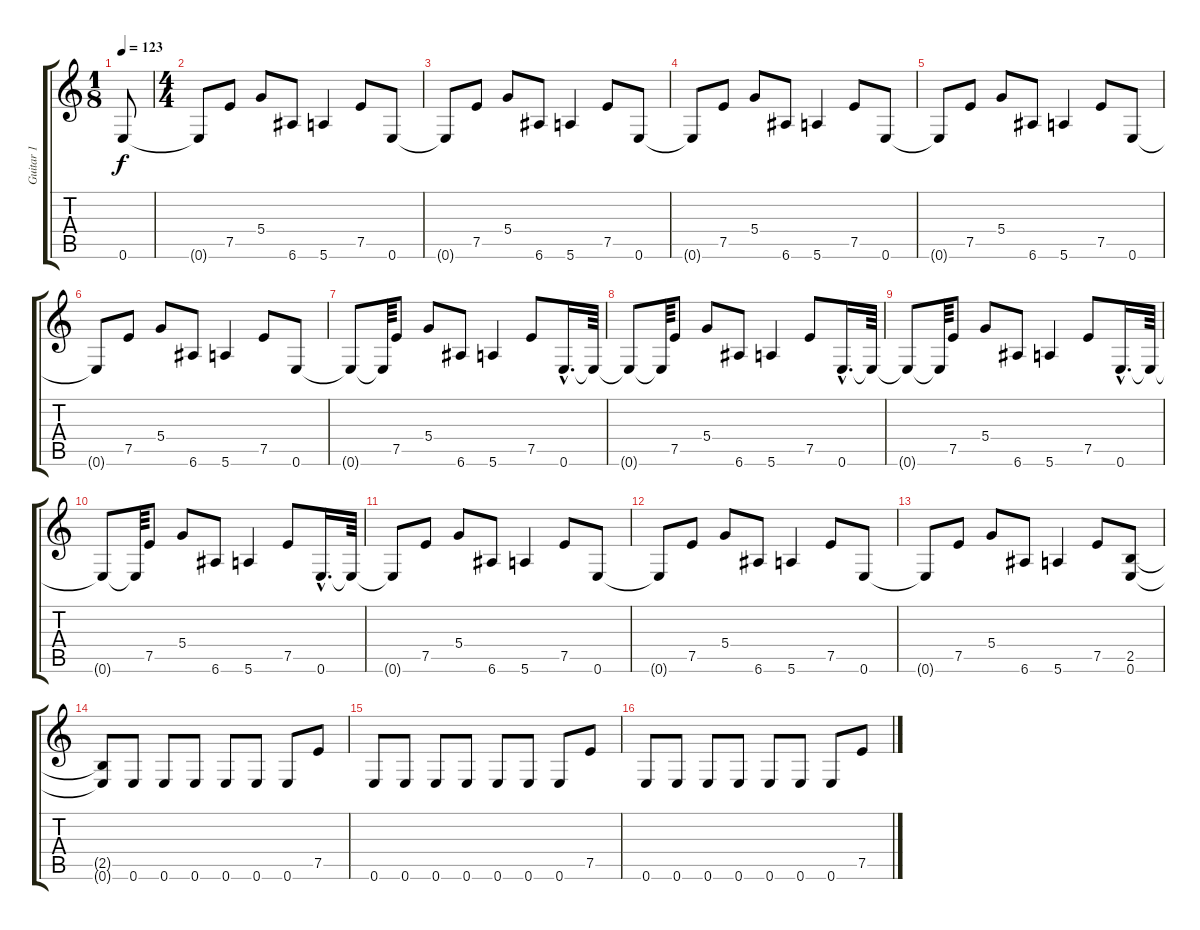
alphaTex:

\track ("Guitar 1" "Guitar 1") {instrument electricguitarclean}
\staff {score tabs}
\tuning (E4 B3 G3 D3 A2 E2) {hide}
\ts (1 8)
\tempo 123
\clef g2
\ks c
0.6.8{dy f instrument electricguitarclean} |
\ts (4 4)
0.6{t}.8 7.5.8 5.4.8 6.6.8 5.6.4 7.5.8 0.6.8 |
0.6{t}.8 7.5.8 5.4.8 6.6.8 5.6.4 7.5.8 0.6.8 |
0.6{t}.8 7.5.8 5.4.8 6.6.8 5.6.4 7.5.8 0.6.8 |
0.6{t}.8 7.5.8 5.4.8 6.6.8 5.6.4 7.5.8 0.6.8 |
0.6{t}.8 7.5.8 5.4.8 6.6.8 5.6.4 7.5.8 0.6.8 |
0.6{t}.8 0.6{t}.64 7.5.8 5.4.8 6.6.8 5.6.4 7.5.8 0.6{hac}.16{d} 0.6{t}.64 |
0.6{t}.8 0.6{t}.64 7.5.8 5.4.8 6.6.8 5.6.4 7.5.8 0.6{hac}.16{d} 0.6{t}.64 |
0.6{t}.8 0.6{t}.64 7.5.8 5.4.8 6.6.8 5.6.4 7.5.8 0.6{hac}.16{d} 0.6{t}.64 |
0.6{t}.8 0.6{t}.64 7.5.8 5.4.8 6.6.8 5.6.4 7.5.8 0.6{hac}.16{d} 0.6{t}.64 |
0.6{t}.8 7.5.8 5.4.8 6.6.8 5.6.4 7.5.8 0.6.8 |
0.6{t}.8 7.5.8 5.4.8 6.6.8 5.6.4 7.5.8 0.6.8 |
0.6{t}.8 7.5.8 5.4.8 6.6.8 5.6.4 7.5.8 (2.5 0.6).8 |
(2.5{t} 0.6{t}).8 0.6.8 0.6.8 0.6.8 0.6.8 0.6.8 0.6.8 7.5.8 |
0.6.8 0.6.8 0.6.8 0.6.8 0.6.8 0.6.8 0.6.8 7.5.8 |
0.6.8 0.6.8 0.6.8 0.6.8 0.6.8 0.6.8 0.6.8 7.5.8
